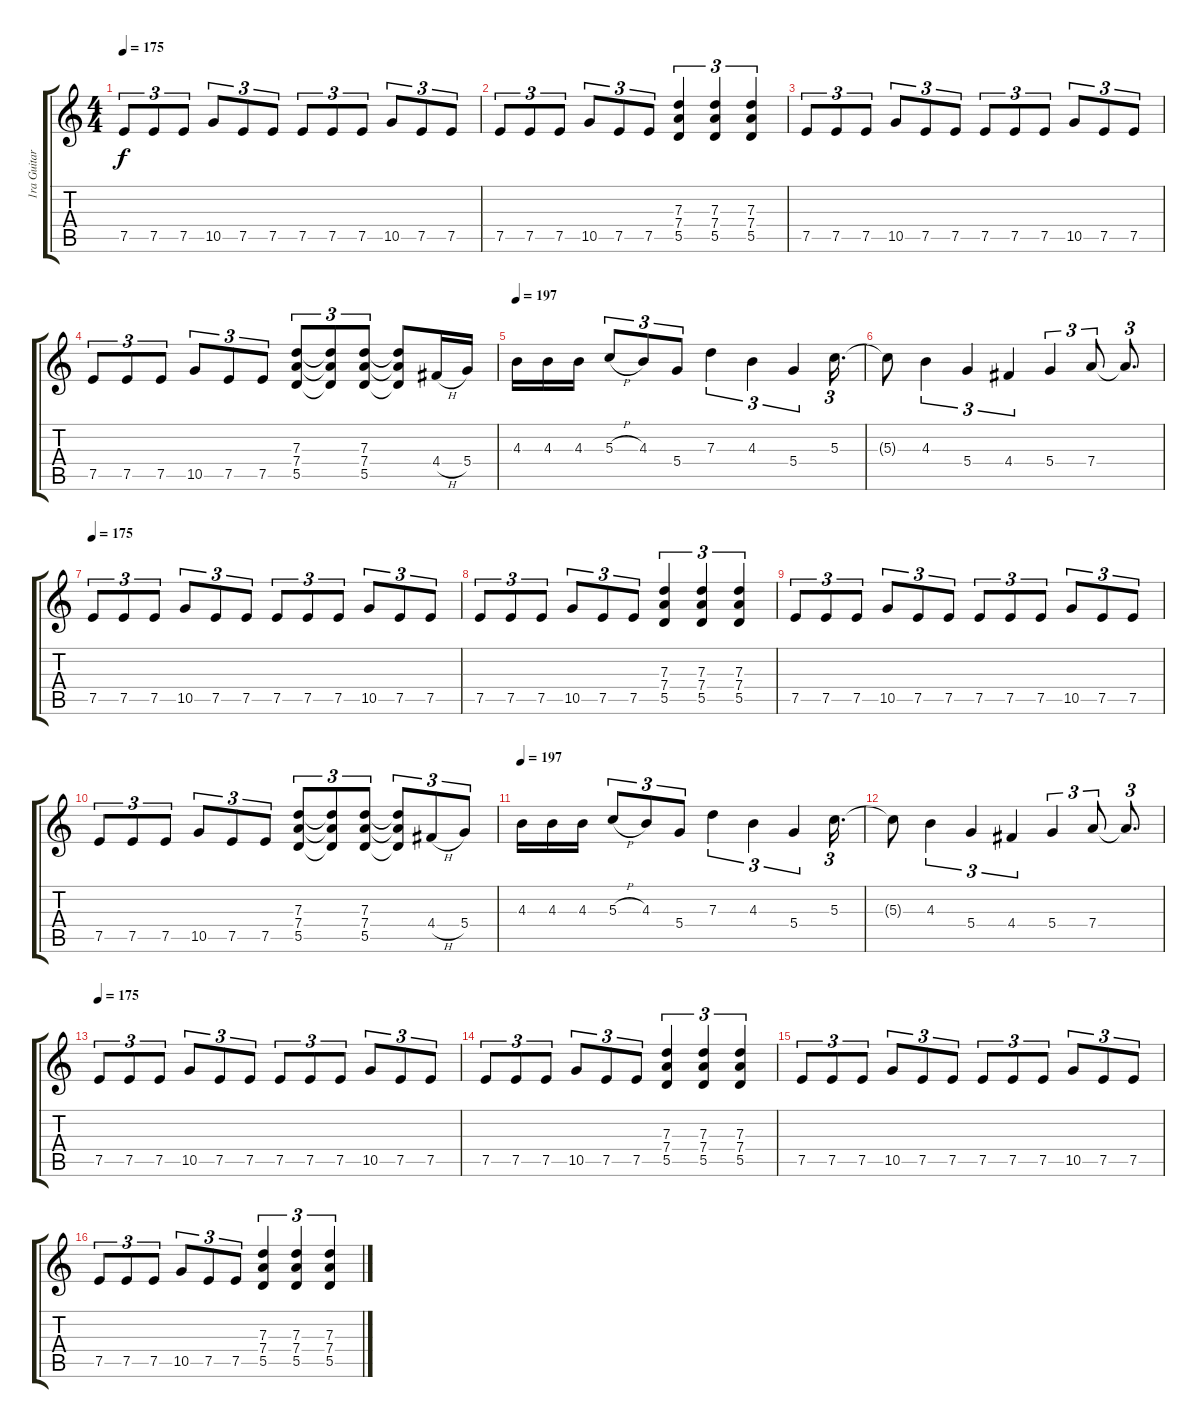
\track ("1ra Guitarra" "1ra Guitar") {instrument distortionguitar}
\staff {score tabs}
\tuning (E4 B3 G3 D3 A2 E2) {hide}
\ts (4 4)
\tempo 175
\clef g2
\ks c
7.5.8{tu (3 2) dy f} 7.5.8{tu (3 2)} 7.5.8{tu (3 2)} 10.5.8{tu (3 2)} 7.5.8{tu (3 2)} 7.5.8{tu (3 2)} 7.5.8{tu (3 2)} 7.5.8{tu (3 2)} 7.5.8{tu (3 2)} 10.5.8{tu (3 2)} 7.5.8{tu (3 2)} 7.5.8{tu (3 2)} |
7.5.8{tu (3 2)} 7.5.8{tu (3 2)} 7.5.8{tu (3 2)} 10.5.8{tu (3 2)} 7.5.8{tu (3 2)} 7.5.8{tu (3 2)} (7.3 7.4 5.5).4{tu (3 2)} (7.3 7.4 5.5).4{tu (3 2)} (7.3 7.4 5.5).4{tu (3 2)} |
7.5.8{tu (3 2)} 7.5.8{tu (3 2)} 7.5.8{tu (3 2)} 10.5.8{tu (3 2)} 7.5.8{tu (3 2)} 7.5.8{tu (3 2)} 7.5.8{tu (3 2)} 7.5.8{tu (3 2)} 7.5.8{tu (3 2)} 10.5.8{tu (3 2)} 7.5.8{tu (3 2)} 7.5.8{tu (3 2)} |
7.5.8{tu (3 2)} 7.5.8{tu (3 2)} 7.5.8{tu (3 2)} 10.5.8{tu (3 2)} 7.5.8{tu (3 2)} 7.5.8{tu (3 2)} (7.3 7.4 5.5).8{tu (3 2)} (7.3{t} 7.4{t} 5.5{t}).8{tu (3 2)} (7.3 7.4 5.5).8{tu (3 2)} (7.3{t} 7.4{t} 5.5{t}).8 4.4{h}.16 5.4.16 |
\tempo 197
4.3.16 4.3.16 4.3.16 5.3{h}.8{tu (3 2)} 4.3.8{tu (3 2)} 5.4.8{tu (3 2)} 7.3.4{tu (3 2)} 4.3.4{tu (3 2)} 5.4.4{tu (3 2)} 5.3.16{d tu (3 2)} |
5.3{t}.8 4.3.4{tu (3 2)} 5.4.4{tu (3 2)} 4.4.4{tu (3 2)} 5.4.4{tu (3 2)} 7.4.8{tu (3 2)} 7.4{t}.8{d tu (3 2)} |
\tempo 175
7.5.8{tu (3 2)} 7.5.8{tu (3 2)} 7.5.8{tu (3 2)} 10.5.8{tu (3 2)} 7.5.8{tu (3 2)} 7.5.8{tu (3 2)} 7.5.8{tu (3 2)} 7.5.8{tu (3 2)} 7.5.8{tu (3 2)} 10.5.8{tu (3 2)} 7.5.8{tu (3 2)} 7.5.8{tu (3 2)} |
7.5.8{tu (3 2)} 7.5.8{tu (3 2)} 7.5.8{tu (3 2)} 10.5.8{tu (3 2)} 7.5.8{tu (3 2)} 7.5.8{tu (3 2)} (7.3 7.4 5.5).4{tu (3 2)} (7.3 7.4 5.5).4{tu (3 2)} (7.3 7.4 5.5).4{tu (3 2)} |
7.5.8{tu (3 2)} 7.5.8{tu (3 2)} 7.5.8{tu (3 2)} 10.5.8{tu (3 2)} 7.5.8{tu (3 2)} 7.5.8{tu (3 2)} 7.5.8{tu (3 2)} 7.5.8{tu (3 2)} 7.5.8{tu (3 2)} 10.5.8{tu (3 2)} 7.5.8{tu (3 2)} 7.5.8{tu (3 2)} |
7.5.8{tu (3 2)} 7.5.8{tu (3 2)} 7.5.8{tu (3 2)} 10.5.8{tu (3 2)} 7.5.8{tu (3 2)} 7.5.8{tu (3 2)} (7.3 7.4 5.5).8{tu (3 2)} (7.3{t} 7.4{t} 5.5{t}).8{tu (3 2)} (7.3 7.4 5.5).8{tu (3 2)} (7.3{t} 7.4{t} 5.5{t}).8{tu (3 2)} 4.4{h}.8{tu (3 2)} 5.4.8{tu (3 2)} |
\tempo 197
4.3.16 4.3.16 4.3.16 5.3{h}.8{tu (3 2)} 4.3.8{tu (3 2)} 5.4.8{tu (3 2)} 7.3.4{tu (3 2)} 4.3.4{tu (3 2)} 5.4.4{tu (3 2)} 5.3.16{d tu (3 2)} |
5.3{t}.8 4.3.4{tu (3 2)} 5.4.4{tu (3 2)} 4.4.4{tu (3 2)} 5.4.4{tu (3 2)} 7.4.8{tu (3 2)} 7.4{t}.8{d tu (3 2)} |
\tempo 175
7.5.8{tu (3 2)} 7.5.8{tu (3 2)} 7.5.8{tu (3 2)} 10.5.8{tu (3 2)} 7.5.8{tu (3 2)} 7.5.8{tu (3 2)} 7.5.8{tu (3 2)} 7.5.8{tu (3 2)} 7.5.8{tu (3 2)} 10.5.8{tu (3 2)} 7.5.8{tu (3 2)} 7.5.8{tu (3 2)} |
7.5.8{tu (3 2)} 7.5.8{tu (3 2)} 7.5.8{tu (3 2)} 10.5.8{tu (3 2)} 7.5.8{tu (3 2)} 7.5.8{tu (3 2)} (7.3 7.4 5.5).4{tu (3 2)} (7.3 7.4 5.5).4{tu (3 2)} (7.3 7.4 5.5).4{tu (3 2)} |
7.5.8{tu (3 2)} 7.5.8{tu (3 2)} 7.5.8{tu (3 2)} 10.5.8{tu (3 2)} 7.5.8{tu (3 2)} 7.5.8{tu (3 2)} 7.5.8{tu (3 2)} 7.5.8{tu (3 2)} 7.5.8{tu (3 2)} 10.5.8{tu (3 2)} 7.5.8{tu (3 2)} 7.5.8{tu (3 2)} |
7.5.8{tu (3 2)} 7.5.8{tu (3 2)} 7.5.8{tu (3 2)} 10.5.8{tu (3 2)} 7.5.8{tu (3 2)} 7.5.8{tu (3 2)} (7.3 7.4 5.5).4{tu (3 2)} (7.3 7.4 5.5).4{tu (3 2)} (7.3 7.4 5.5).4{tu (3 2)}
